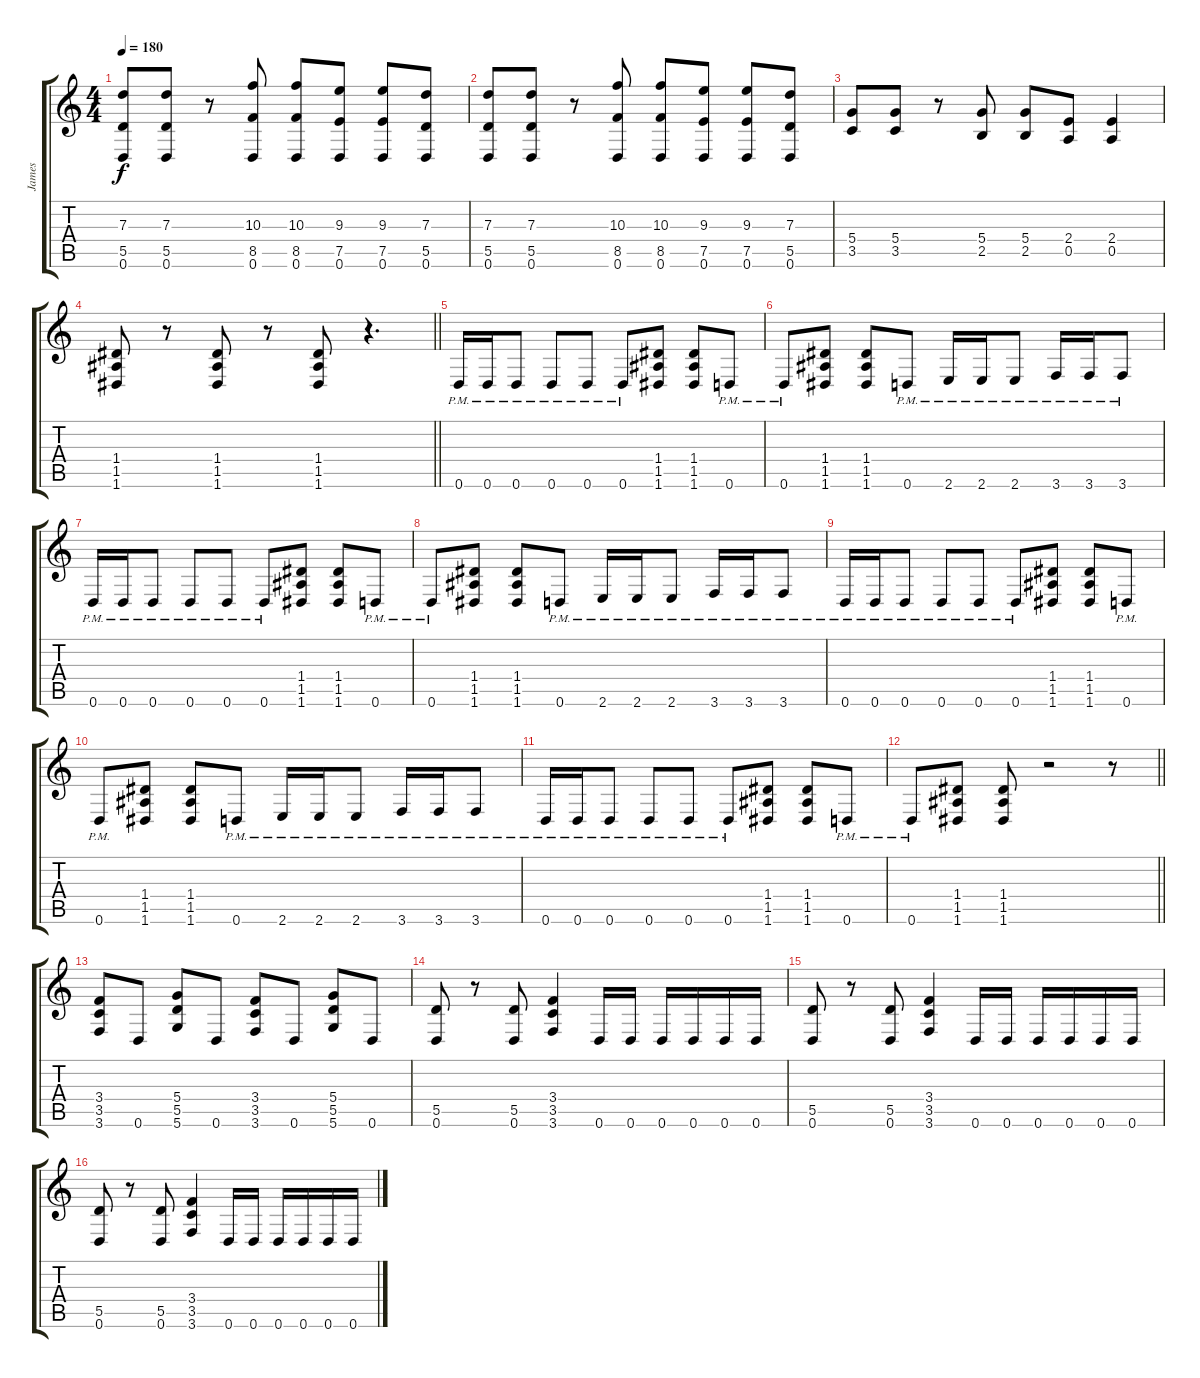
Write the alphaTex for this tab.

\track ("James" "James") {instrument distortionguitar}
\staff {score tabs}
\tuning (E4 B3 G3 D3 A2 D2) {hide}
\ts (4 4)
\tempo 180
\clef g2
\ks c
(7.3 5.5 0.6).8{dy f} (7.3 5.5 0.6).8 r.8 (10.3 8.5 0.6).8 (10.3 8.5 0.6).8 (9.3 7.5 0.6).8 (9.3 7.5 0.6).8 (7.3 5.5 0.6).8 |
(7.3 5.5 0.6).8 (7.3 5.5 0.6).8 r.8 (10.3 8.5 0.6).8 (10.3 8.5 0.6).8 (9.3 7.5 0.6).8 (9.3 7.5 0.6).8 (7.3 5.5 0.6).8 |
(5.4 3.5).8 (5.4 3.5).8 r.8 (5.4 2.5).8 (5.4 2.5).8 (2.4 0.5).8 (2.4 0.5).4 |
\barLineRight lightlight
(1.4 1.5 1.6).8 r.8 (1.4 1.5 1.6).8 r.8 (1.4 1.5 1.6).8 r.4{d} |
\section ("" "")
0.6{pm}.16 0.6{pm}.16 0.6{pm}.8 0.6{pm}.8 0.6{pm}.8 0.6{pm}.8 (1.4 1.5 1.6).8 (1.4 1.5 1.6).8 0.6{pm}.8 |
0.6{pm}.8 (1.4 1.5 1.6).8 (1.4 1.5 1.6).8 0.6{pm}.8 2.6{pm}.16 2.6{pm}.16 2.6{pm}.8 3.6{pm}.16 3.6{pm}.16 3.6{pm}.8 |
0.6{pm}.16 0.6{pm}.16 0.6{pm}.8 0.6{pm}.8 0.6{pm}.8 0.6{pm}.8 (1.4 1.5 1.6).8 (1.4 1.5 1.6).8 0.6{pm}.8 |
0.6{pm}.8 (1.4 1.5 1.6).8 (1.4 1.5 1.6).8 0.6{pm}.8 2.6{pm}.16 2.6{pm}.16 2.6{pm}.8 3.6{pm}.16 3.6{pm}.16 3.6{pm}.8 |
0.6{pm}.16 0.6{pm}.16 0.6{pm}.8 0.6{pm}.8 0.6{pm}.8 0.6{pm}.8 (1.4 1.5 1.6).8 (1.4 1.5 1.6).8 0.6{pm}.8 |
0.6{pm}.8 (1.4 1.5 1.6).8 (1.4 1.5 1.6).8 0.6{pm}.8 2.6{pm}.16 2.6{pm}.16 2.6{pm}.8 3.6{pm}.16 3.6{pm}.16 3.6{pm}.8 |
0.6{pm}.16 0.6{pm}.16 0.6{pm}.8 0.6{pm}.8 0.6{pm}.8 0.6{pm}.8 (1.4 1.5 1.6).8 (1.4 1.5 1.6).8 0.6{pm}.8 |
\barLineRight lightlight
0.6{pm}.8 (1.4 1.5 1.6).8 (1.4 1.5 1.6).8 r.2 r.8 |
\section ("" "")
(3.4 3.5 3.6).8 0.6.8 (5.4 5.5 5.6).8 0.6.8 (3.4 3.5 3.6).8 0.6.8 (5.4 5.5 5.6).8 0.6.8 |
(5.5 0.6).8 r.8 (5.5 0.6).8 (3.4 3.5 3.6).4 0.6.16 0.6.16 0.6.16 0.6.16 0.6.16 0.6.16 |
(5.5 0.6).8 r.8 (5.5 0.6).8 (3.4 3.5 3.6).4 0.6.16 0.6.16 0.6.16 0.6.16 0.6.16 0.6.16 |
(5.5 0.6).8 r.8 (5.5 0.6).8 (3.4 3.5 3.6).4 0.6.16 0.6.16 0.6.16 0.6.16 0.6.16 0.6.16
